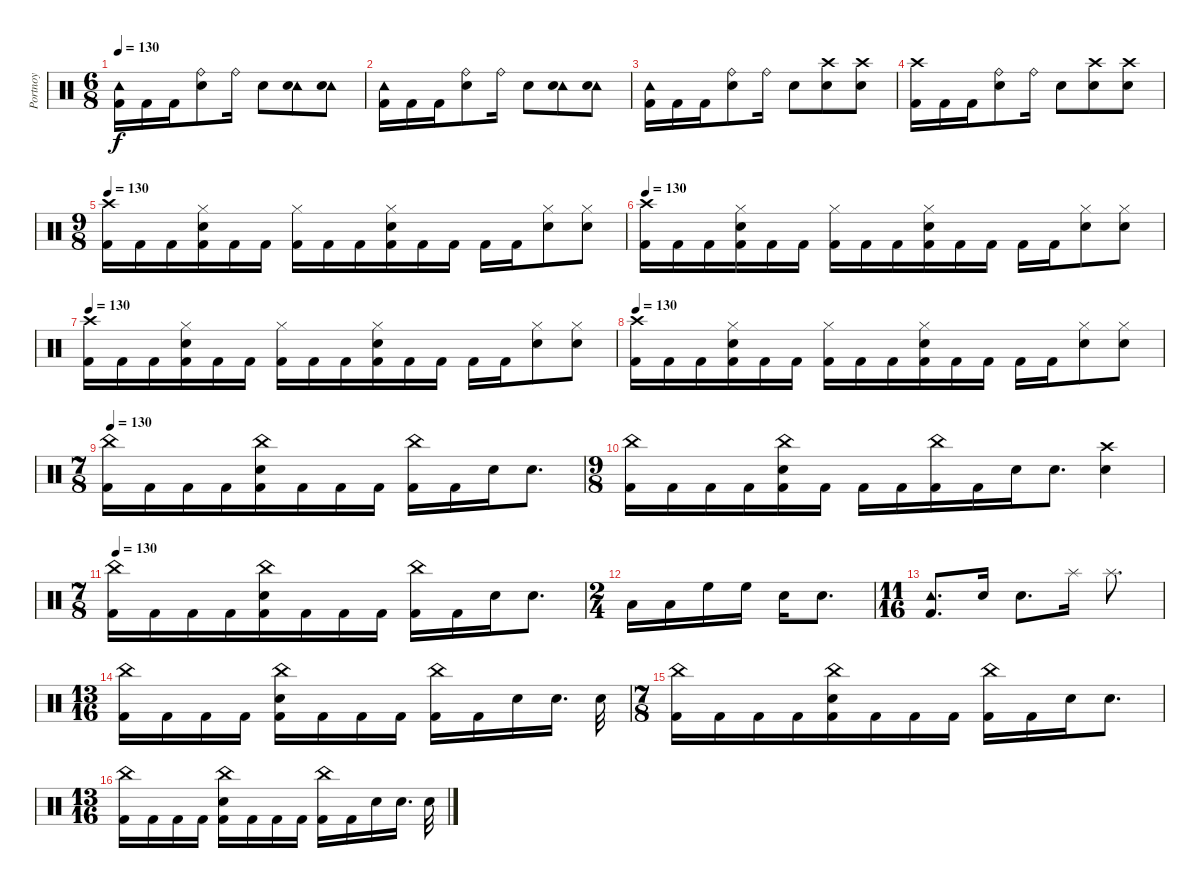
\track ("Portnoy" "Portnoy") {instrument percussion}
\staff {score}
\articulation defaults
\ts (6 8)
\tempo 130
\clef neutral
\ks c
("Tambourine (hit)" "Kick (hit) 2").16{dy f} "Kick (hit) 2".16 "Kick (hit) 2".16 ("Ride (bell)" "Electric Snare (hit)").8 "Ride (bell)".16 "Electric Snare (hit)".8 ("Tambourine (hit)" "Electric Snare (hit)").8 ("Tambourine (hit)" "Electric Snare (hit)").8 |
("Tambourine (hit)" "Kick (hit) 2").16 "Kick (hit) 2".16 "Kick (hit) 2".16 ("Ride (bell)" "Electric Snare (hit)").8 "Ride (bell)".16 "Electric Snare (hit)".8 ("Tambourine (hit)" "Electric Snare (hit)").8 ("Tambourine (hit)" "Electric Snare (hit)").8 |
("Tambourine (hit)" "Kick (hit) 2").16 "Kick (hit) 2".16 "Kick (hit) 2".16 ("Ride (bell)" "Electric Snare (hit)").8 "Ride (bell)".16 "Electric Snare (hit)".8 ("Crash high (hit)" "Electric Snare (hit)").8 ("Crash high (hit)" "Electric Snare (hit)").8 |
("Crash high (hit)" "Kick (hit) 2").16 "Kick (hit) 2".16 "Kick (hit) 2".16 ("Ride (bell)" "Electric Snare (hit)").8 "Ride (bell)".16 "Electric Snare (hit)".8 ("Crash high (hit)" "Electric Snare (hit)").8 ("Crash high (hit)" "Electric Snare (hit)").8 |
\ts (9 8)
\tempo 130
("Crash high (hit)" "Kick (hit) 2").16 "Kick (hit) 2".16 "Kick (hit) 2".16 ("Hi-Hat (closed)" "Electric Snare (hit)" "Kick (hit) 2").16 "Kick (hit) 2".16 "Kick (hit) 2".16 ("Hi-Hat (closed)" "Kick (hit) 2").16 "Kick (hit) 2".16 "Kick (hit) 2".16 ("Hi-Hat (closed)" "Electric Snare (hit)" "Kick (hit) 2").16 "Kick (hit) 2".16 "Kick (hit) 2".16 "Kick (hit) 2".16 "Kick (hit) 2".16 ("Hi-Hat (closed)" "Electric Snare (hit)").8 ("Hi-Hat (closed)" "Electric Snare (hit)").8 |
\tempo 130
("Crash high (hit)" "Kick (hit) 2").16 "Kick (hit) 2".16 "Kick (hit) 2".16 ("Hi-Hat (closed)" "Electric Snare (hit)" "Kick (hit) 2").16 "Kick (hit) 2".16 "Kick (hit) 2".16 ("Hi-Hat (closed)" "Kick (hit) 2").16 "Kick (hit) 2".16 "Kick (hit) 2".16 ("Hi-Hat (closed)" "Electric Snare (hit)" "Kick (hit) 2").16 "Kick (hit) 2".16 "Kick (hit) 2".16 "Kick (hit) 2".16 "Kick (hit) 2".16 ("Hi-Hat (closed)" "Electric Snare (hit)").8 ("Hi-Hat (closed)" "Electric Snare (hit)").8 |
\tempo 130
("Crash high (hit)" "Kick (hit) 2").16 "Kick (hit) 2".16 "Kick (hit) 2".16 ("Hi-Hat (closed)" "Electric Snare (hit)" "Kick (hit) 2").16 "Kick (hit) 2".16 "Kick (hit) 2".16 ("Hi-Hat (closed)" "Kick (hit) 2").16 "Kick (hit) 2".16 "Kick (hit) 2".16 ("Hi-Hat (closed)" "Electric Snare (hit)" "Kick (hit) 2").16 "Kick (hit) 2".16 "Kick (hit) 2".16 "Kick (hit) 2".16 "Kick (hit) 2".16 ("Hi-Hat (closed)" "Electric Snare (hit)").8 ("Hi-Hat (closed)" "Electric Snare (hit)").8 |
\tempo 130
("Crash high (hit)" "Kick (hit) 2").16 "Kick (hit) 2".16 "Kick (hit) 2".16 ("Hi-Hat (closed)" "Electric Snare (hit)" "Kick (hit) 2").16 "Kick (hit) 2".16 "Kick (hit) 2".16 ("Hi-Hat (closed)" "Kick (hit) 2").16 "Kick (hit) 2".16 "Kick (hit) 2".16 ("Hi-Hat (closed)" "Electric Snare (hit)" "Kick (hit) 2").16 "Kick (hit) 2".16 "Kick (hit) 2".16 "Kick (hit) 2".16 "Kick (hit) 2".16 ("Hi-Hat (closed)" "Electric Snare (hit)").8 ("Hi-Hat (closed)" "Electric Snare (hit)").8 |
\ts (7 8)
\tempo 130
("China (hit)" "Kick (hit) 2").16 "Kick (hit) 2".16 "Kick (hit) 2".16 "Kick (hit) 2".16 ("China (hit)" "Electric Snare (hit)" "Kick (hit) 2").16 "Kick (hit) 2".16 "Kick (hit) 2".16 "Kick (hit) 2".16 ("China (hit)" "Kick (hit) 2").16 "Kick (hit) 2".16 "Electric Snare (hit)".16 "Electric Snare (hit)".8{d} |
\ts (9 8)
("China (hit)" "Kick (hit) 2").16 "Kick (hit) 2".16 "Kick (hit) 2".16 "Kick (hit) 2".16 ("China (hit)" "Electric Snare (hit)" "Kick (hit) 2").16 "Kick (hit) 2".16 "Kick (hit) 2".16 "Kick (hit) 2".16 ("China (hit)" "Kick (hit) 2").16 "Kick (hit) 2".16 "Electric Snare (hit)".16 "Electric Snare (hit)".8{d} ("Crash high (hit)" "Electric Snare (hit)").4 |
\ts (7 8)
\tempo 130
("China (hit)" "Kick (hit) 2").16 "Kick (hit) 2".16 "Kick (hit) 2".16 "Kick (hit) 2".16 ("China (hit)" "Electric Snare (hit)" "Kick (hit) 2").16 "Kick (hit) 2".16 "Kick (hit) 2".16 "Kick (hit) 2".16 ("China (hit)" "Kick (hit) 2").16 "Kick (hit) 2".16 "Electric Snare (hit)".16 "Electric Snare (hit)".8{d} |
\ts (2 4)
"Low Tom (hit)".16 "Low Tom (hit)".16 "High Floor Tom (hit)".16 "High Floor Tom (hit)".16 "Electric Snare (hit)".16 "Electric Snare (hit)".8{d} |
\ts (11 16)
("Tambourine (hit)" "Kick (hit) 2").8{d} "Electric Snare (hit)".16 "Electric Snare (hit)".8{d} "Splash (hit)".16 "Splash (hit)".8{d} |
\ts (13 16)
("China (hit)" "Kick (hit) 2").16 "Kick (hit) 2".16 "Kick (hit) 2".16 "Kick (hit) 2".16 ("China (hit)" "Electric Snare (hit)" "Kick (hit) 2").16 "Kick (hit) 2".16 "Kick (hit) 2".16 "Kick (hit) 2".16 ("China (hit)" "Kick (hit) 2").16 "Kick (hit) 2".16 "Electric Snare (hit)".16 "Electric Snare (hit)".16{d} "Electric Snare (hit)".32 |
\ts (7 8)
("China (hit)" "Kick (hit) 2").16 "Kick (hit) 2".16 "Kick (hit) 2".16 "Kick (hit) 2".16 ("China (hit)" "Electric Snare (hit)" "Kick (hit) 2").16 "Kick (hit) 2".16 "Kick (hit) 2".16 "Kick (hit) 2".16 ("China (hit)" "Kick (hit) 2").16 "Kick (hit) 2".16 "Electric Snare (hit)".16 "Electric Snare (hit)".8{d} |
\ts (13 16)
("China (hit)" "Kick (hit) 2").16 "Kick (hit) 2".16 "Kick (hit) 2".16 "Kick (hit) 2".16 ("China (hit)" "Electric Snare (hit)" "Kick (hit) 2").16 "Kick (hit) 2".16 "Kick (hit) 2".16 "Kick (hit) 2".16 ("China (hit)" "Kick (hit) 2").16 "Kick (hit) 2".16 "Electric Snare (hit)".16 "Electric Snare (hit)".16{d} "Electric Snare (hit)".32
